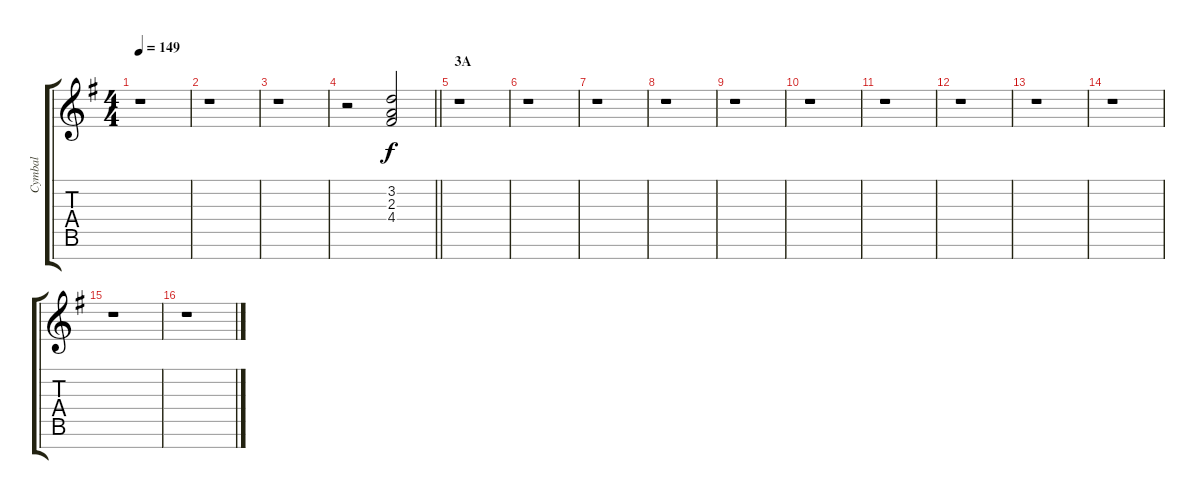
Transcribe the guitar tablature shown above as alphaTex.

\track ("Cymbal" "Cymbal") {instrument reversecymbal}
\staff {score tabs}
\tuning (E5 B4 G4 D4 A3 E3 B2) {hide}
\ts (4 4)
\tempo 149
\clef g2
\ks g
r.1{dy f} |
r.1 |
r.1 |
\barLineRight lightlight
r.2 (3.2 2.3 4.4).2 |
\section ("" "3A")
r.1 |
r.1 |
r.1 |
r.1 |
r.1 |
r.1 |
r.1 |
r.1 |
r.1 |
r.1 |
r.1 |
r.1
